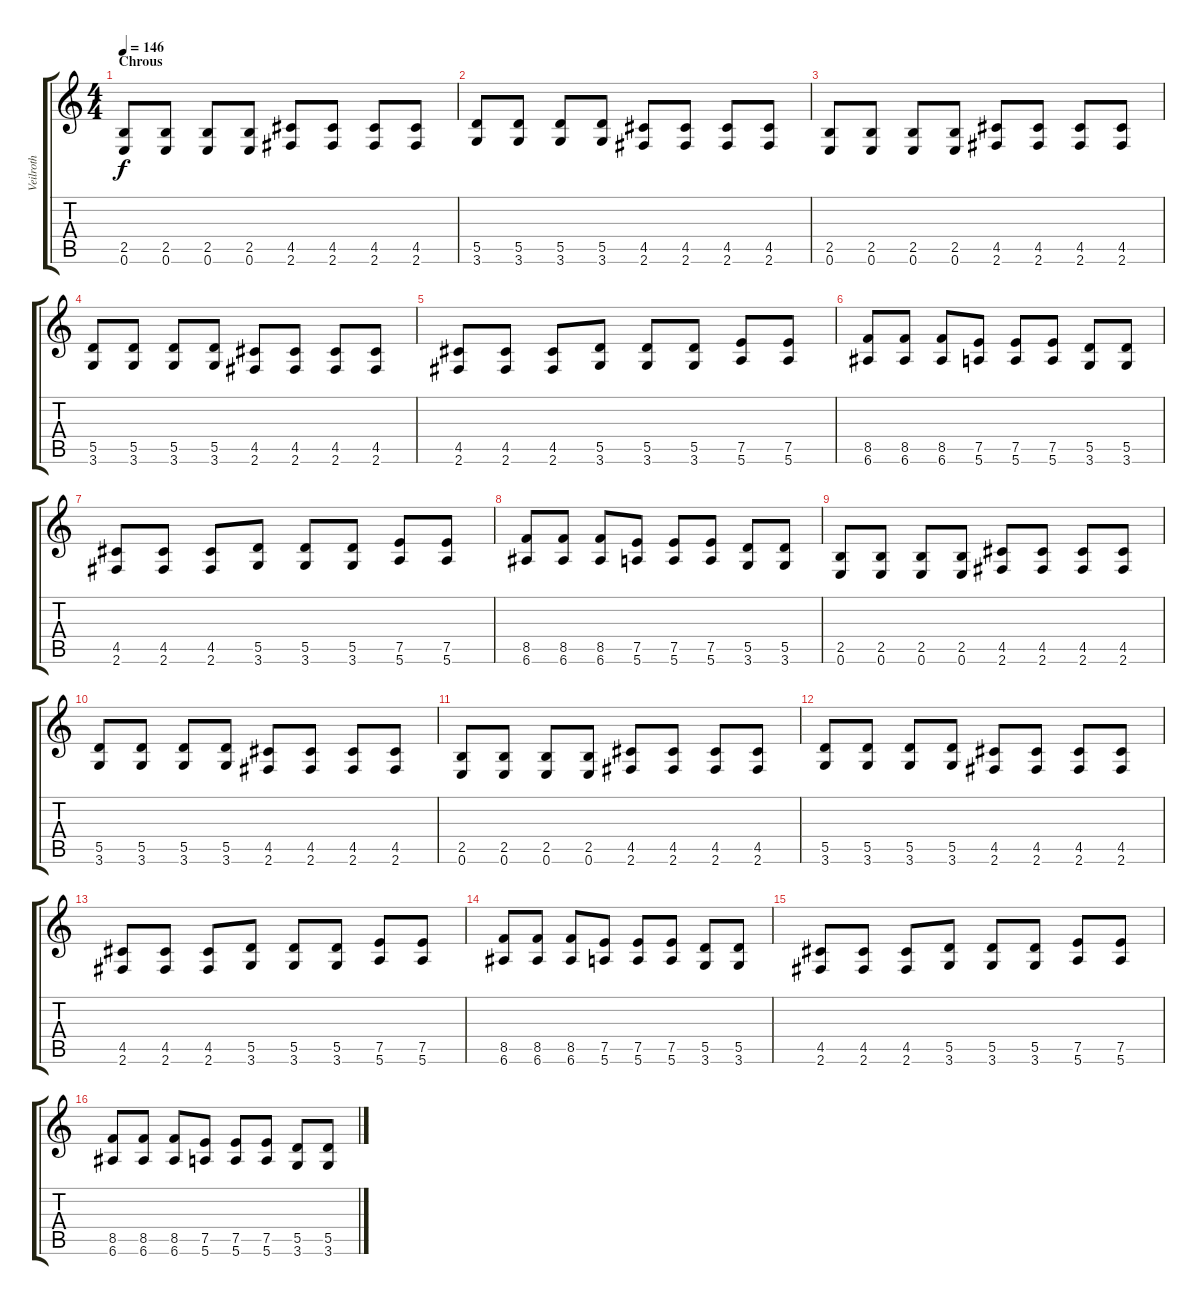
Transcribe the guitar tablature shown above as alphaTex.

\track ("Veilroth" "Veilroth") {instrument distortionguitar}
\staff {score tabs}
\tuning (E4 B3 G3 D3 A2 E2) {hide}
\ts (4 4)
\section ("" "Chrous")
\tempo 146
\clef g2
\ks c
(2.5 0.6).8{dy f} (2.5 0.6).8 (2.5 0.6).8 (2.5 0.6).8 (4.5 2.6).8 (4.5 2.6).8 (4.5 2.6).8 (4.5 2.6).8 |
(5.5 3.6).8 (5.5 3.6).8 (5.5 3.6).8 (5.5 3.6).8 (4.5 2.6).8 (4.5 2.6).8 (4.5 2.6).8 (4.5 2.6).8 |
(2.5 0.6).8 (2.5 0.6).8 (2.5 0.6).8 (2.5 0.6).8 (4.5 2.6).8 (4.5 2.6).8 (4.5 2.6).8 (4.5 2.6).8 |
(5.5 3.6).8 (5.5 3.6).8 (5.5 3.6).8 (5.5 3.6).8 (4.5 2.6).8 (4.5 2.6).8 (4.5 2.6).8 (4.5 2.6).8 |
(4.5 2.6).8 (4.5 2.6).8 (4.5 2.6).8 (5.5 3.6).8 (5.5 3.6).8 (5.5 3.6).8 (7.5 5.6).8 (7.5 5.6).8 |
(8.5 6.6).8 (8.5 6.6).8 (8.5 6.6).8 (7.5 5.6).8 (7.5 5.6).8 (7.5 5.6).8 (5.5 3.6).8 (5.5 3.6).8 |
(4.5 2.6).8 (4.5 2.6).8 (4.5 2.6).8 (5.5 3.6).8 (5.5 3.6).8 (5.5 3.6).8 (7.5 5.6).8 (7.5 5.6).8 |
(8.5 6.6).8 (8.5 6.6).8 (8.5 6.6).8 (7.5 5.6).8 (7.5 5.6).8 (7.5 5.6).8 (5.5 3.6).8 (5.5 3.6).8 |
(2.5 0.6).8 (2.5 0.6).8 (2.5 0.6).8 (2.5 0.6).8 (4.5 2.6).8 (4.5 2.6).8 (4.5 2.6).8 (4.5 2.6).8 |
(5.5 3.6).8 (5.5 3.6).8 (5.5 3.6).8 (5.5 3.6).8 (4.5 2.6).8 (4.5 2.6).8 (4.5 2.6).8 (4.5 2.6).8 |
(2.5 0.6).8 (2.5 0.6).8 (2.5 0.6).8 (2.5 0.6).8 (4.5 2.6).8 (4.5 2.6).8 (4.5 2.6).8 (4.5 2.6).8 |
(5.5 3.6).8 (5.5 3.6).8 (5.5 3.6).8 (5.5 3.6).8 (4.5 2.6).8 (4.5 2.6).8 (4.5 2.6).8 (4.5 2.6).8 |
(4.5 2.6).8 (4.5 2.6).8 (4.5 2.6).8 (5.5 3.6).8 (5.5 3.6).8 (5.5 3.6).8 (7.5 5.6).8 (7.5 5.6).8 |
(8.5 6.6).8 (8.5 6.6).8 (8.5 6.6).8 (7.5 5.6).8 (7.5 5.6).8 (7.5 5.6).8 (5.5 3.6).8 (5.5 3.6).8 |
(4.5 2.6).8 (4.5 2.6).8 (4.5 2.6).8 (5.5 3.6).8 (5.5 3.6).8 (5.5 3.6).8 (7.5 5.6).8 (7.5 5.6).8 |
(8.5 6.6).8 (8.5 6.6).8 (8.5 6.6).8 (7.5 5.6).8 (7.5 5.6).8 (7.5 5.6).8 (5.5 3.6).8 (5.5 3.6).8
